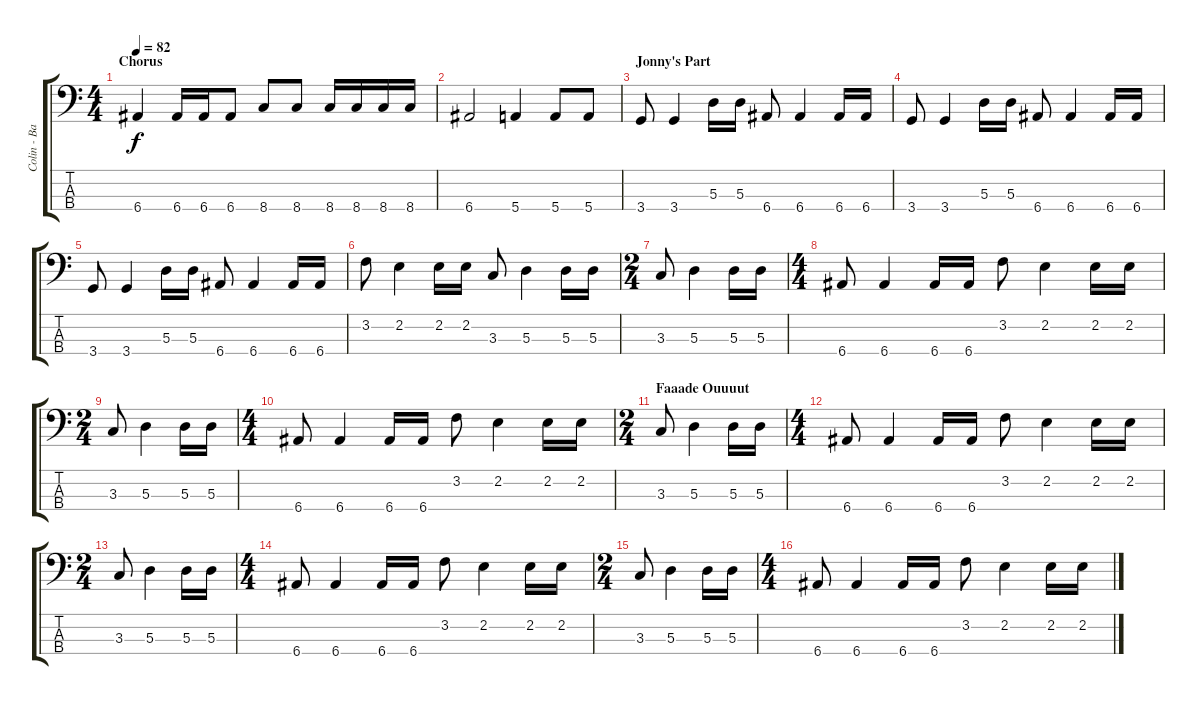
\track ("Colin - Bass" "Colin - Ba") {instrument electricbassfinger}
\staff {score tabs}
\tuning (G2 D2 A1 E1) {hide}
\ts (4 4)
\section ("" "Chorus")
\tempo 82
\clef f4
\ks c
6.4.4{dy f} 6.4.16 6.4.16 6.4.8 8.4.8 8.4.8 8.4.16 8.4.16 8.4.16 8.4.16 |
6.4.2 5.4.4 5.4.8 5.4.8 |
\section ("" "Jonny's Part")
3.4.8 3.4.4 5.3.16 5.3.16 6.4.8 6.4.4 6.4.16 6.4.16 |
3.4.8 3.4.4 5.3.16 5.3.16 6.4.8 6.4.4 6.4.16 6.4.16 |
3.4.8 3.4.4 5.3.16 5.3.16 6.4.8 6.4.4 6.4.16 6.4.16 |
3.2.8 2.2.4 2.2.16 2.2.16 3.3.8 5.3.4 5.3.16 5.3.16 |
\ts (2 4)
3.3.8 5.3.4 5.3.16 5.3.16 |
\ts (4 4)
6.4.8 6.4.4 6.4.16 6.4.16 3.2.8 2.2.4 2.2.16 2.2.16 |
\ts (2 4)
3.3.8 5.3.4 5.3.16 5.3.16 |
\ts (4 4)
6.4.8 6.4.4 6.4.16 6.4.16 3.2.8 2.2.4 2.2.16 2.2.16 |
\ts (2 4)
\section ("" "Faaade Ouuuut")
3.3.8{volume 13} 5.3.4 5.3.16 5.3.16 |
\ts (4 4)
6.4.8 6.4.4 6.4.16 6.4.16 3.2.8 2.2.4 2.2.16 2.2.16 |
\ts (2 4)
3.3.8{volume 11} 5.3.4 5.3.16 5.3.16 |
\ts (4 4)
6.4.8 6.4.4 6.4.16 6.4.16 3.2.8 2.2.4 2.2.16 2.2.16 |
\ts (2 4)
3.3.8{volume 7} 5.3.4 5.3.16 5.3.16 |
\ts (4 4)
6.4.8 6.4.4 6.4.16 6.4.16 3.2.8 2.2.4 2.2.16 2.2.16
